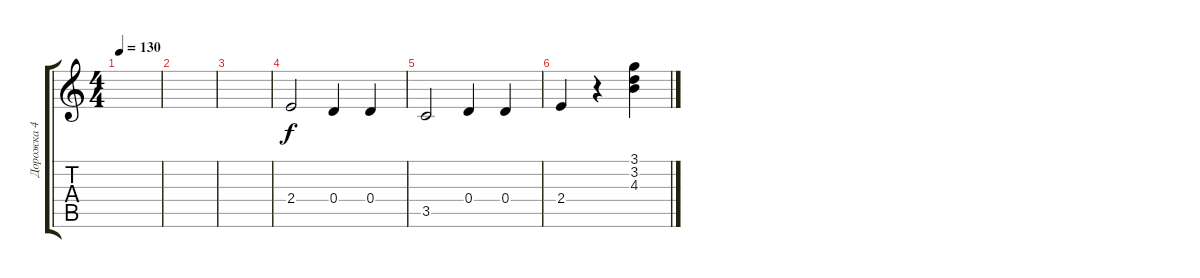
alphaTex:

\track ("Дорожка 4" "Дорожка 4") {instrument acousticguitarsteel}
\staff {score tabs}
\tuning (E4 B3 G3 D3 A2 E2) {hide}
\ts (4 4)
\tempo 130
\clef g2
\ks c
|
|
|
2.4.2 0.4.4 0.4.4 |
3.5.2 0.4.4 0.4.4 |
2.4.4 r.4 (3.1 3.2 4.3).4
